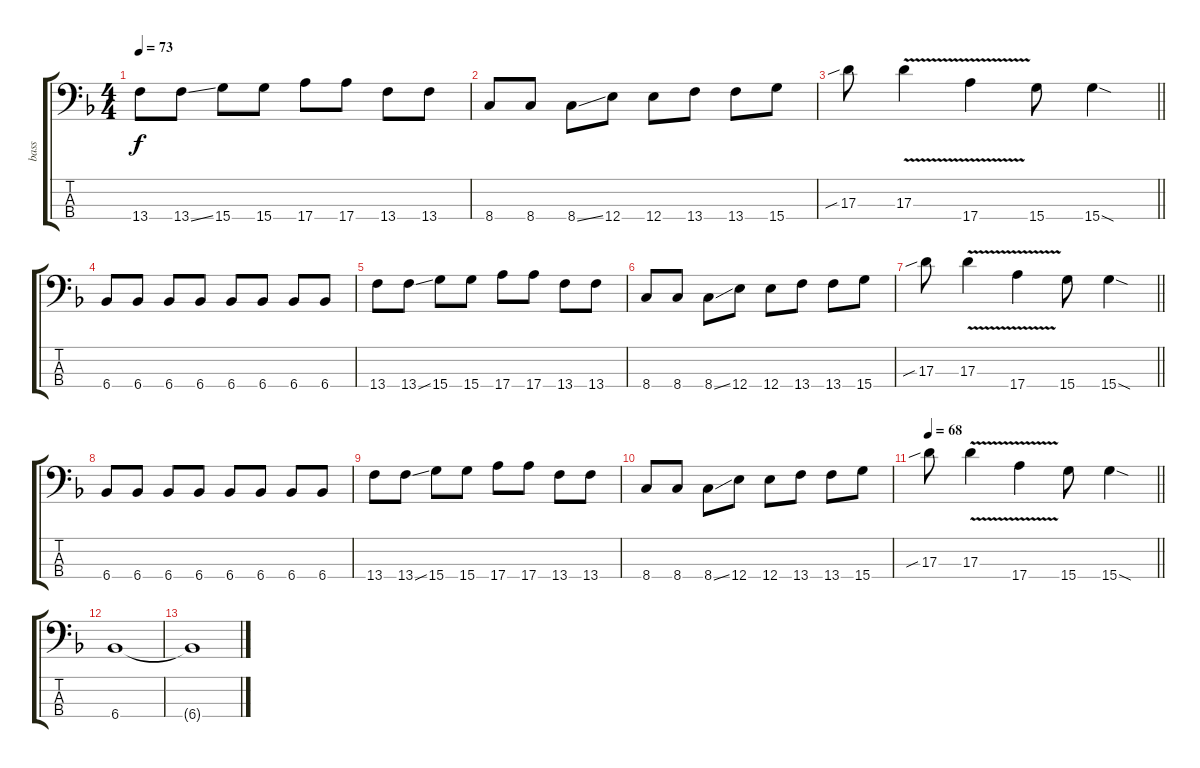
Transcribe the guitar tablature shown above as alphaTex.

\track ("bass" "bass") {instrument fretlessbass}
\staff {score tabs}
\tuning (G2 D2 A1 E1) {hide}
\ts (4 4)
\tempo 73
\clef f4
\ks f
13.4.8{dy f} 13.4{ss}.8 15.4.8 15.4.8 17.4.8 17.4.8 13.4.8 13.4.8 |
8.4.8 8.4.8 8.4{ss}.8 12.4.8 12.4.8 13.4.8 13.4.8 15.4.8 |
\barLineRight lightlight
17.3{sib}.8 17.3{v}.4 17.4{v}.4 15.4.8 15.4{sod}.4 |
6.4.8 6.4.8 6.4.8 6.4.8 6.4.8 6.4.8 6.4.8 6.4.8 |
13.4.8 13.4{ss}.8 15.4.8 15.4.8 17.4.8 17.4.8 13.4.8 13.4.8 |
8.4.8 8.4.8 8.4{ss}.8 12.4.8 12.4.8 13.4.8 13.4.8 15.4.8 |
\barLineRight lightlight
17.3{sib}.8 17.3{v}.4 17.4{v}.4 15.4.8 15.4{sod}.4 |
6.4.8 6.4.8 6.4.8 6.4.8 6.4.8 6.4.8 6.4.8 6.4.8 |
13.4.8 13.4{ss}.8 15.4.8 15.4.8 17.4.8 17.4.8 13.4.8 13.4.8 |
8.4.8 8.4.8 8.4{ss}.8 12.4.8 12.4.8 13.4.8 13.4.8 15.4.8 |
\tempo 68
\barLineRight lightlight
17.3{sib}.8 17.3{v}.4 17.4{v}.4 15.4.8 15.4{sod}.4 |
6.4.1 |
6.4{t}.1
